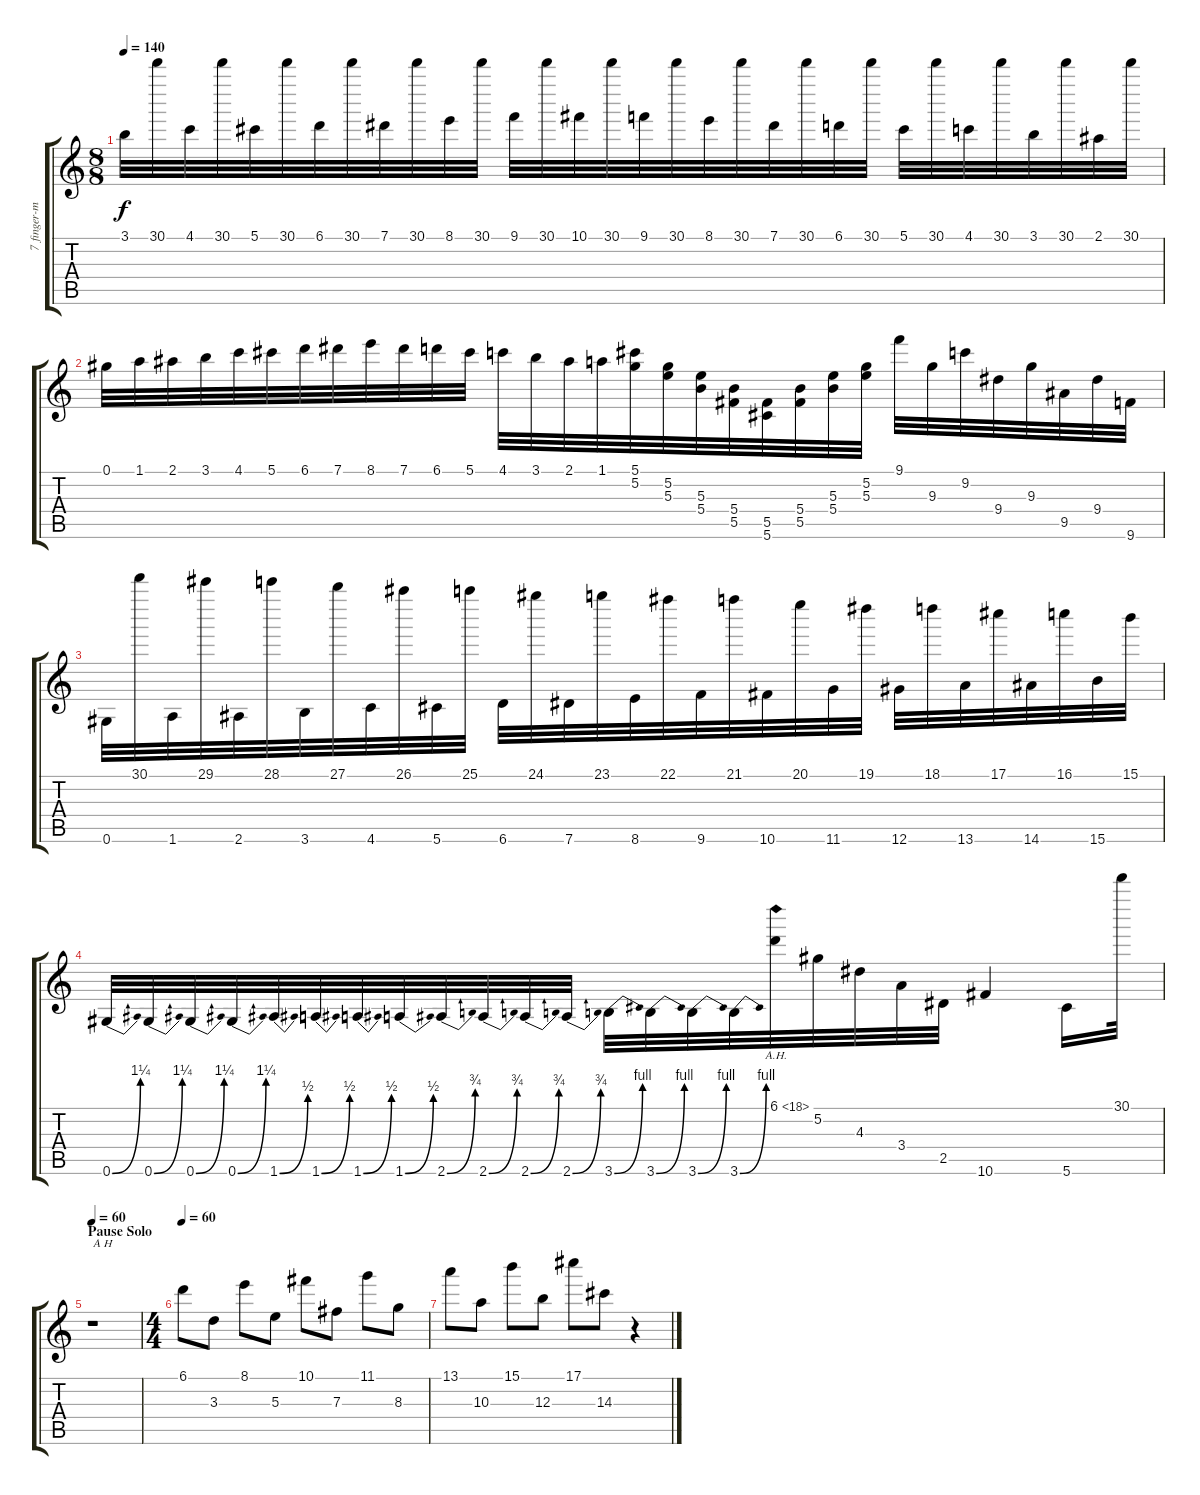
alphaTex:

\track ("7 finger-man" "7 finger-m") {instrument overdrivenguitar}
\staff {score tabs}
\tuning (Ab4 Eb4 B3 Gb3 Db3 Ab2) {hide}
\ts (8 8)
\tempo 140
\clef g2
\ks c
3.1.32{dy f} 30.1.32 4.1.32 30.1.32 5.1.32 30.1.32 6.1.32 30.1.32 7.1.32 30.1.32 8.1.32 30.1.32 9.1.32 30.1.32 10.1.32 30.1.32 9.1.32 30.1.32 8.1.32 30.1.32 7.1.32 30.1.32 6.1.32 30.1.32 5.1.32 30.1.32 4.1.32 30.1.32 3.1.32 30.1.32 2.1.32 30.1.32 |
0.1.32 1.1.32 2.1.32 3.1.32 4.1.32 5.1.32 6.1.32 7.1.32 8.1.32 7.1.32 6.1.32 5.1.32 4.1.32 3.1.32 2.1.32 1.1.32 (5.1 5.2).32 (5.2 5.3).32 (5.3 5.4).32 (5.4 5.5).32 (5.5 5.6).32 (5.4 5.5).32 (5.3 5.4).32 (5.2 5.3).32 9.1.32 9.3.32 9.2.32 9.4.32 9.3.32 9.5.32 9.4.32 9.6.32 |
0.6.32 30.1.32 1.6.32 29.1.32 2.6.32 28.1.32 3.6.32 27.1.32 4.6.32 26.1.32 5.6.32 25.1.32 6.6.32 24.1.32 7.6.32 23.1.32 8.6.32 22.1.32 9.6.32 21.1.32 10.6.32 20.1.32 11.6.32 19.1.32 12.6.32 18.1.32 13.6.32 17.1.32 14.6.32 16.1.32 15.6.32 15.1.32 |
0.6{be (bend 0 0 60 5)}.32 0.6{be (bend 0 0 60 5)}.32 0.6{be (bend 0 0 60 5)}.32 0.6{be (bend 0 0 60 5)}.32 1.6{be (bend 0 0 60 2)}.32 1.6{be (bend 0 0 60 2)}.32 1.6{be (bend 0 0 60 2)}.32 1.6{be (bend 0 0 60 2)}.32 2.6{be (bend 0 0 60 3)}.32 2.6{be (bend 0 0 60 3)}.32 2.6{be (bend 0 0 60 3)}.32 2.6{be (bend 0 0 60 3)}.32 3.6{be (bend 0 0 60 4)}.32 3.6{be (bend 0 0 60 4)}.32 3.6{be (bend 0 0 60 4)}.32 3.6{be (bend 0 0 60 4)}.32 6.1{ah 12}.32 5.2.32 4.3.32 3.4.32 2.5.32 10.6.4 5.6.16 30.1.32 |
\section ("" "Pause Solo")
\tempo 60
r.1{txt "A H"} |
\ts (4 4)
\tempo 60
6.1.8 3.3.8 8.1.8 5.3.8 10.1.8 7.3.8 11.1.8 8.3.8 |
13.1.8 10.3.8 15.1.8 12.3.8 17.1.8 14.3.8 r.4
